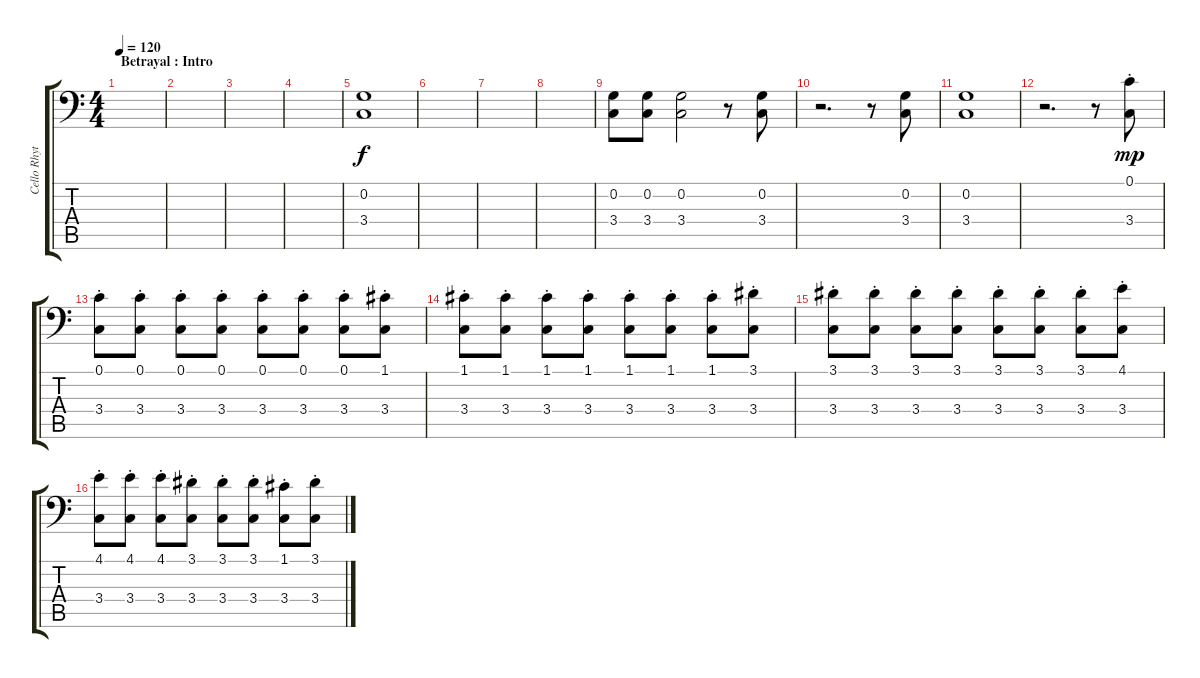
\track ("Cello Rhythm 1 Distortion" "Cello Rhyt") {instrument distortionguitar}
\staff {score tabs}
\tuning (C3 G2 D2 A1 E1 B0) {hide}
\ts (4 4)
\section ("" "Betrayal : Intro")
\tempo 120
\clef f4
\ks c
|
|
|
|
(0.2 3.4).1 |
|
|
|
(0.2 3.4).8 (0.2 3.4).8 (0.2 3.4).2 r.8 (0.2 3.4).8 |
r.2{d} r.8 (0.2 3.4).8 |
(0.2 3.4).1 |
r.2{d} r.8 (0.1{st} 3.4{st}).8{dy mp} |
(0.1{st} 3.4{st}).8 (0.1{st} 3.4{st}).8 (0.1{st} 3.4{st}).8 (0.1{st} 3.4{st}).8 (0.1{st} 3.4{st}).8 (0.1{st} 3.4{st}).8 (0.1{st} 3.4{st}).8 (1.1{st} 3.4{st}).8 |
(1.1{st} 3.4{st}).8 (1.1{st} 3.4{st}).8 (1.1{st} 3.4{st}).8 (1.1{st} 3.4{st}).8 (1.1{st} 3.4{st}).8 (1.1{st} 3.4{st}).8 (1.1{st} 3.4{st}).8 (3.1{st} 3.4{st}).8 |
(3.1{st} 3.4{st}).8 (3.1{st} 3.4{st}).8 (3.1{st} 3.4{st}).8 (3.1{st} 3.4{st}).8 (3.1{st} 3.4{st}).8 (3.1{st} 3.4{st}).8 (3.1{st} 3.4{st}).8 (4.1{st} 3.4{st}).8 |
(4.1{st} 3.4{st}).8 (4.1{st} 3.4{st}).8 (4.1{st} 3.4{st}).8 (3.1{st} 3.4{st}).8 (3.1{st} 3.4{st}).8 (3.1{st} 3.4{st}).8 (1.1{st} 3.4{st}).8 (3.1{st} 3.4{st}).8
